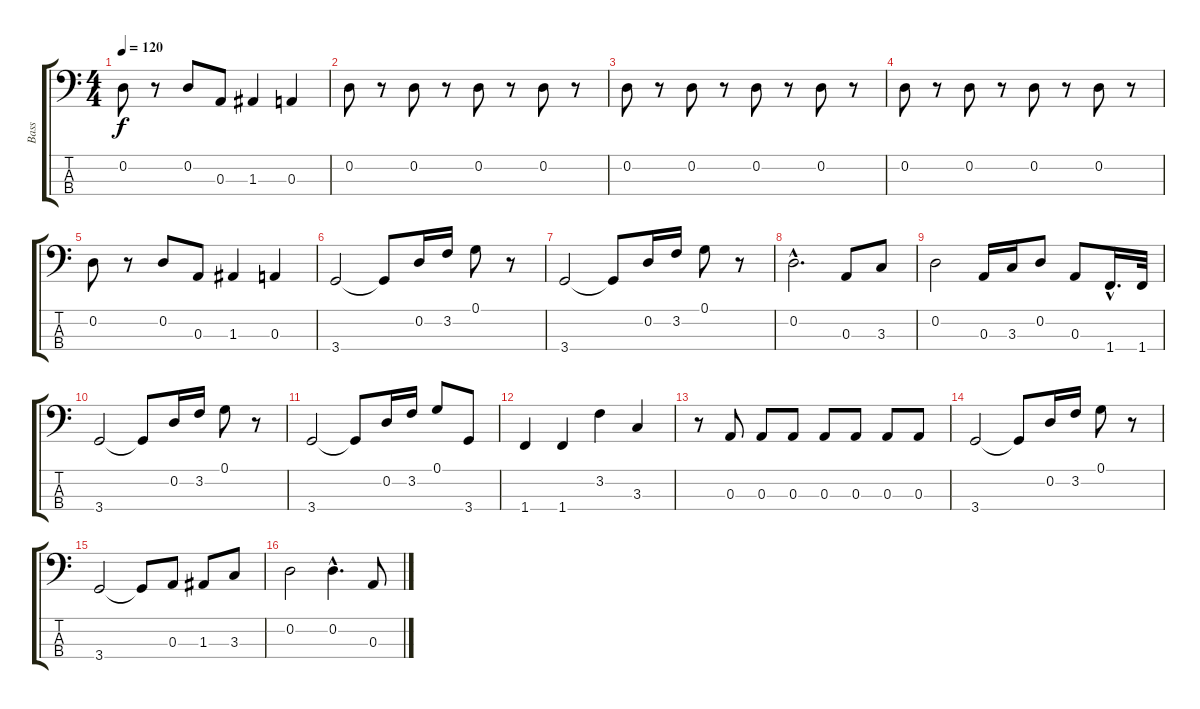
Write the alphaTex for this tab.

\track ("Bass" "Bass") {instrument electricbassfinger}
\staff {score tabs}
\tuning (G2 D2 A1 E1) {hide}
\ts (4 4)
\tempo 120
\clef f4
\ks c
0.2.8{dy f} r.8 0.2.8 0.3.8 1.3.4 0.3.4 |
0.2.8 r.8 0.2.8 r.8 0.2.8 r.8 0.2.8 r.8 |
0.2.8 r.8 0.2.8 r.8 0.2.8 r.8 0.2.8 r.8 |
0.2.8 r.8 0.2.8 r.8 0.2.8 r.8 0.2.8 r.8 |
0.2.8 r.8 0.2.8 0.3.8 1.3.4 0.3.4 |
3.4.2 3.4{t}.8 0.2.16 3.2.16 0.1.8 r.8 |
3.4.2 3.4{t}.8 0.2.16 3.2.16 0.1.8 r.8 |
0.2{hac}.2{d} 0.3.8 3.3.8 |
0.2.2 0.3.16 3.3.16 0.2.8 0.3.8 1.4{hac}.16{d} 1.4.32 |
3.4.2 3.4{t}.8 0.2.16 3.2.16 0.1.8 r.8 |
3.4.2 3.4{t}.8 0.2.16 3.2.16 0.1.8 3.4.8 |
1.4.4 1.4.4 3.2.4 3.3.4 |
r.8 0.3.8 0.3.8 0.3.8 0.3.8 0.3.8 0.3.8 0.3.8 |
3.4.2 3.4{t}.8 0.2.16 3.2.16 0.1.8 r.8 |
3.4.2 3.4{t}.8 0.3.8 1.3.8 3.3.8 |
0.2.2 0.2{hac}.4{d} 0.3.8
